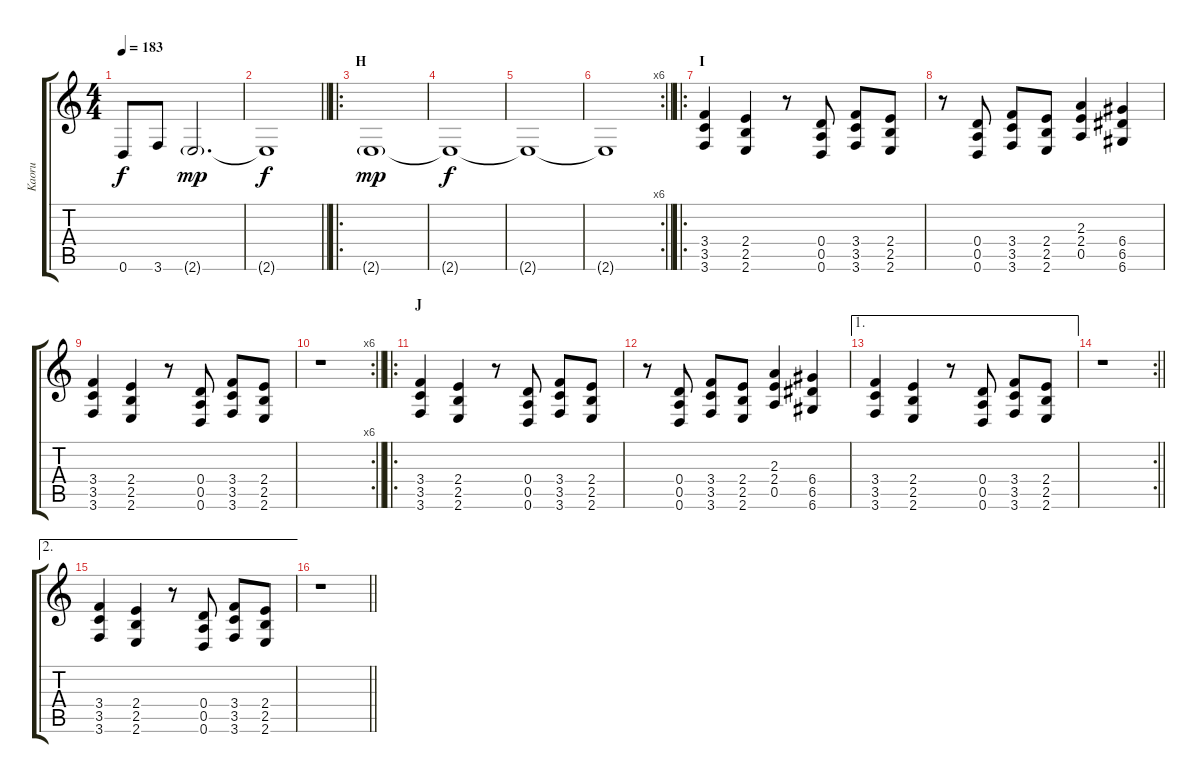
\track ("Kaoru" "Kaoru") {instrument overdrivenguitar}
\staff {score tabs}
\tuning (E4 B3 G3 D3 A2 D2) {hide}
\ts (4 4)
\tempo 183
\clef g2
\ks c
0.6.8{dy f} 3.6.8 2.6{g}.2{d dy mp} |
\barLineRight lightlight
2.6{t}.1{dy f} |
\ro
\section ("" "H")
2.6{g}.1{dy mp} |
2.6{t}.1{dy f} |
2.6{t}.1 |
\rc 6
\barLineRight lightlight
2.6{t}.1 |
\ro
\section ("" "I")
(3.4 3.5 3.6).4{volume 14} (2.4 2.5 2.6).4 r.8 (0.4 0.5 0.6).8 (3.4 3.5 3.6).8 (2.4 2.5 2.6).8 |
r.8 (0.4 0.5 0.6).8 (3.4 3.5 3.6).8 (2.4 2.5 2.6).8 (2.3 2.4 0.5).4 (6.4 6.5 6.6).4 |
(3.4 3.5 3.6).4 (2.4 2.5 2.6).4 r.8 (0.4 0.5 0.6).8 (3.4 3.5 3.6).8 (2.4 2.5 2.6).8 |
\rc 6
\barLineRight lightlight
r.1 |
\ro
\section ("" "J")
(3.4 3.5 3.6).4{volume 14} (2.4 2.5 2.6).4 r.8 (0.4 0.5 0.6).8 (3.4 3.5 3.6).8 (2.4 2.5 2.6).8 |
r.8 (0.4 0.5 0.6).8 (3.4 3.5 3.6).8 (2.4 2.5 2.6).8 (2.3 2.4 0.5).4 (6.4 6.5 6.6).4 |
\ae 1
(3.4 3.5 3.6).4 (2.4 2.5 2.6).4 r.8 (0.4 0.5 0.6).8 (3.4 3.5 3.6).8 (2.4 2.5 2.6).8 |
\rc 2
\barLineRight lightlight
r.1 |
\ae 2
(3.4 3.5 3.6).4 (2.4 2.5 2.6).4 r.8 (0.4 0.5 0.6).8 (3.4 3.5 3.6).8 (2.4 2.5 2.6).8 |
\barLineRight lightlight
r.1
